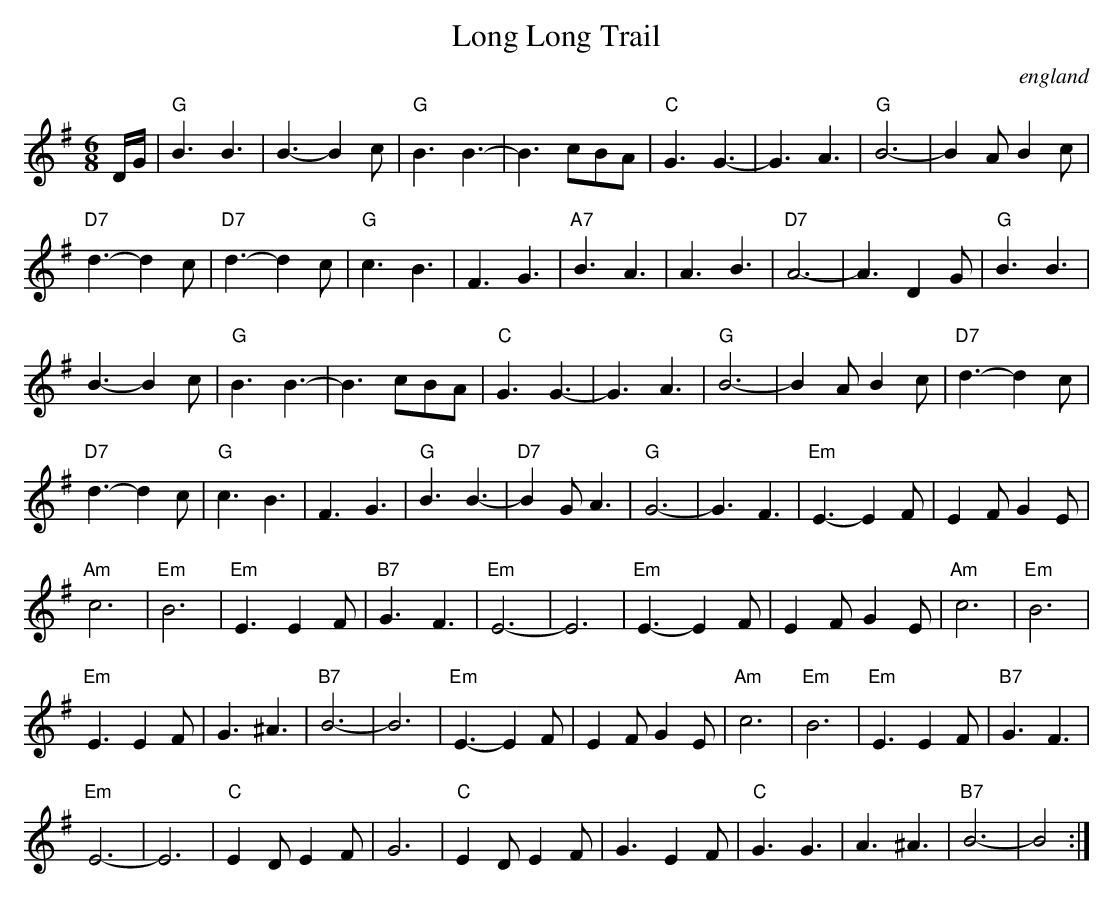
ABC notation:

X:1
T:Long Long Trail
O:england
M:6/8
K:G
D/2G/2|"G"B3 B3|B3 -B2c|"G"B3 B3-|B3 cBA|"C"G3 G3-|G3 A3|"G"B6-|B2A B2c|
"D7"d3 -d2c|"D7"d3 -d2c|"G"c3 B3|F3 G3|"A7"B3 A3|A3 B3|"D7"A6-|A3 D2G|"G"B3 B3\
|
B3 -B2c|"G"B3 B3-|B3 cBA|"C"G3 G3-|G3 A3|"G"B6-|B2A B2c|"D7"d3 -d2c|
"D7"d3 -d2c|"G"c3 B3|F3 G3|"G"B3 B3-|"D7"B2G A3|"G"G6-|G3 F3|"Em"E3 -E2F|\
E2F G2E|
"Am"c6|"Em"B6|"Em"E3 E2F|"B7"G3 F3|"Em"E6-|E6|"Em"E3 -E2F|E2F G2E|"Am"c6|\
"Em"B6|
"Em"E3 E2F|G3 ^A3|"B7"B6-|B6|"Em"E3 -E2F|E2F G2E|"Am"c6|"Em"B6|"Em"E3 E2F|\
"B7"G3 F3|
"Em"E6-|E6|"C"E2D E2F|G6|"C"E2D E2F|G3 E2F|"C"G3 G3|A3 ^A3|"B7"B6-|B4:|
